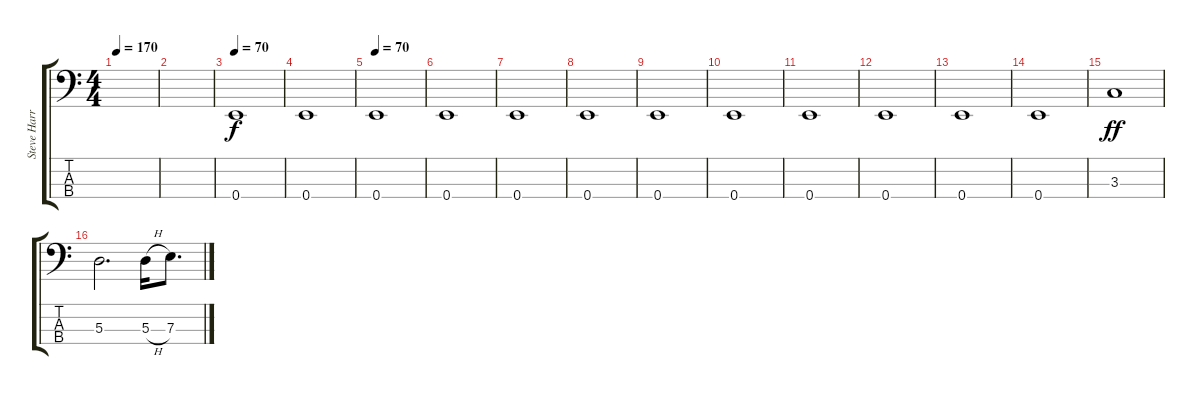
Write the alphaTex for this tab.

\track ("Steve Harris" "Steve Harr") {instrument electricbassfinger}
\staff {score tabs}
\tuning (G2 D2 A1 E1) {hide}
\ts (4 4)
\tempo 170
\clef f4
\ks c
|
|
\tempo 70
0.4.1 |
0.4.1 |
\tempo 70
0.4.1 |
0.4.1 |
0.4.1 |
0.4.1 |
0.4.1 |
0.4.1 |
0.4.1 |
0.4.1 |
0.4.1 |
0.4.1 |
3.3.1{dy ff} |
5.3.2{d} 5.3{h}.16 7.3.8{d}
